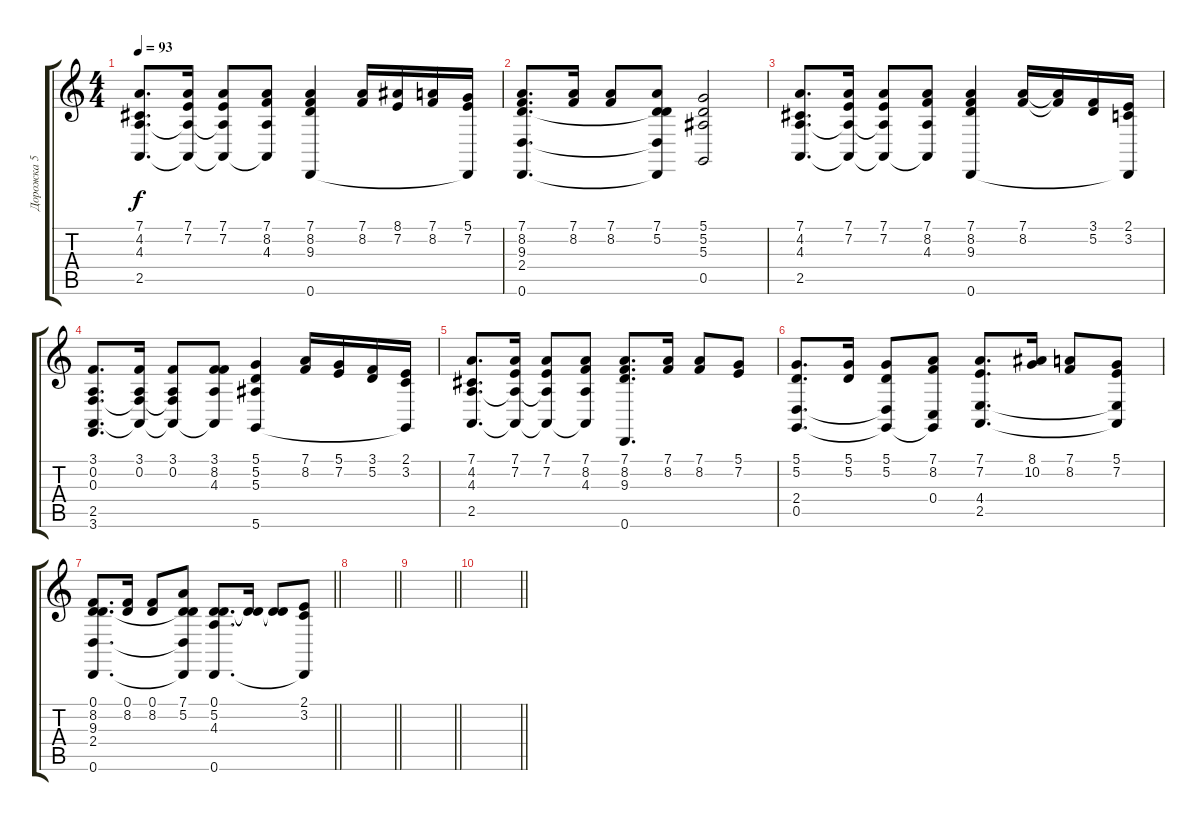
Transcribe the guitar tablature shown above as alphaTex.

\track ("Дорожка 5" "Дорожка 5") {instrument accordion}
\staff {score tabs}
\tuning (D4 A3 F3 C3 G2 D2) {hide}
\ts (4 4)
\tempo 93
\clef g2
\ks c
(7.1 4.2 4.3 2.5).8{d dy f} (7.1 7.2 4.3{t} 2.5{t}).16 (7.1 7.2 4.3{t} 2.5{t}).8 (7.1 8.2 4.3 2.5{t}).8 (7.1 8.2 9.3 0.6).4 (7.1 8.2).16 (8.1 7.2).16 (7.1 8.2).16 (5.1 7.2 0.6{t}).16 |
(7.1 8.2 9.3 2.4 0.6).8{d} (7.1 8.2).16 (7.1 8.2).8 (7.1 5.2 9.3{t} 2.4{t} 0.6{t}).8 (5.1 5.2 5.3 0.5).2 |
(7.1 4.2 4.3 2.5).8{d} (7.1 7.2 4.3{t} 2.5{t}).16 (7.1 7.2 4.3{t} 2.5{t}).8 (7.1 8.2 4.3 2.5{t}).8 (7.1 8.2 9.3 0.6).4 (7.1 8.2).16 (7.1{t} 8.2{t}).16 (3.1 5.2).16 (2.1 3.2 0.6{t}).16 |
(3.1 0.2 0.3 2.5 3.6).8{d} (3.1 0.2 0.3{t} 2.5{t}).16 (3.1 0.2 0.3{t} 2.5{t}).8 (3.1 8.2 4.3 2.5{t}).8 (5.1 5.2 5.3 5.6).4 (7.1 8.2).16 (5.1 7.2).16 (3.1 5.2).16 (2.1 3.2 5.6{t}).16 |
(7.1 4.2 4.3 2.5).8{d} (7.1 7.2 4.3{t} 2.5{t}).16 (7.1 7.2 4.3{t} 2.5{t}).8 (7.1 8.2 4.3 2.5{t}).8 (7.1 8.2 9.3 0.6).8{d} (7.1 8.2).16 (7.1 8.2).8 (5.1 7.2).8 |
(5.1 5.2 2.4 0.5).8{d} (5.1 5.2).16 (5.1 5.2 2.4{t} 0.5{t}).8 (7.1 8.2 0.4 0.5{t}).8 (7.1 7.2 4.4 2.5).8{d} (8.1 10.2).16 (7.1 8.2).8 (5.1 7.2 4.4{t} 2.5{t}).8 |
\barLineRight lightlight
(0.1 8.2 9.3 2.4 0.6).8{d} (0.1 8.2).16 (0.1 8.2).8 (7.1 5.2 9.3{t} 2.4{t} 0.6{t}).8 (0.1 5.2 4.3 0.6).8{d} (0.1{t} 5.2{t}).16 (0.1{t} 5.2{t}).8 (2.1 3.2 0.6{t}).8 |
\barLineRight lightlight
|
\barLineRight lightlight
|
\barLineRight lightlight
